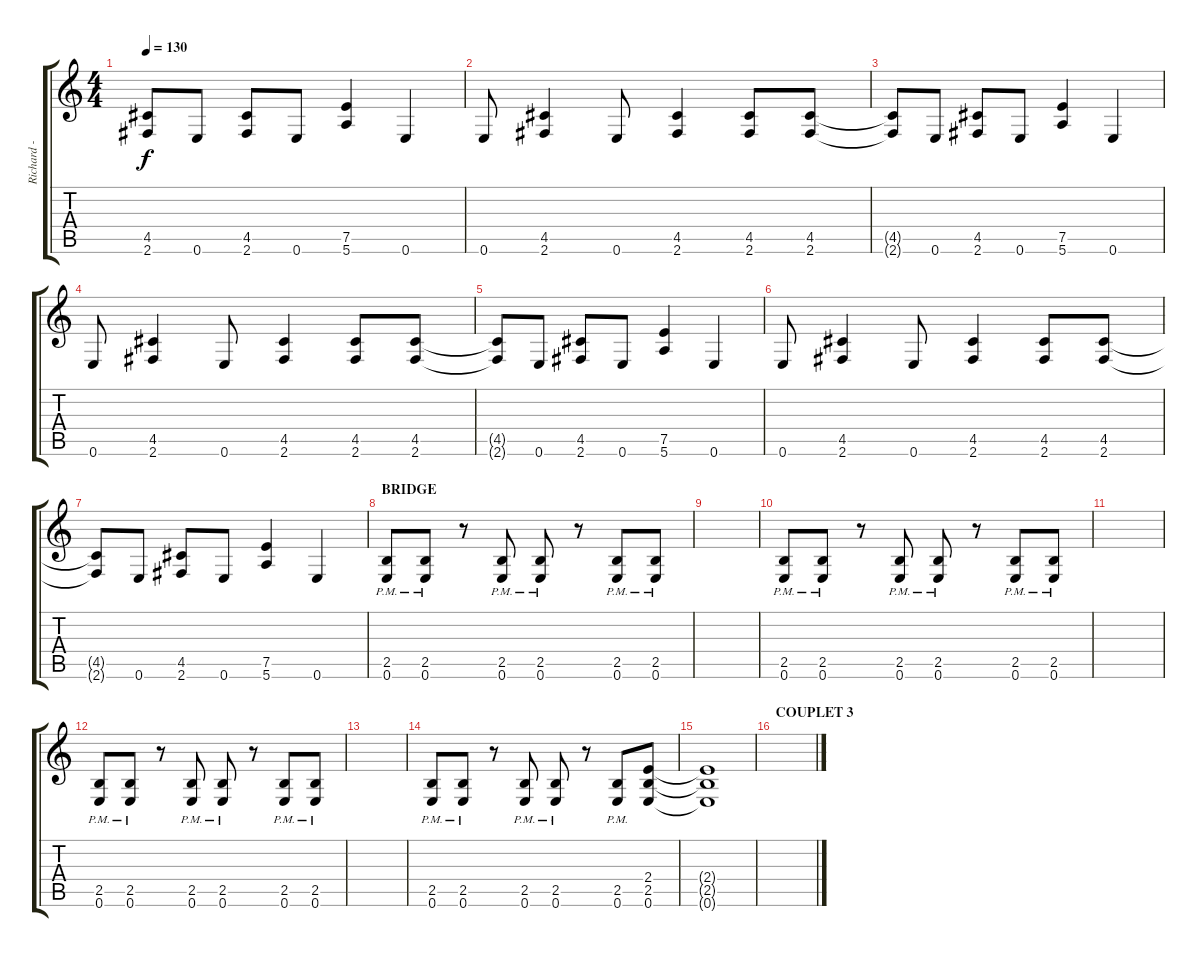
\track ("Richard - Guitar" "Richard - ") {instrument distortionguitar}
\staff {score tabs}
\tuning (E4 B3 G3 D3 A2 E2) {hide}
\ts (4 4)
\tempo 130
\clef g2
\ks c
(4.5{t} 2.6{t}).8{dy f} 0.6.8 (4.5 2.6).8 0.6.8 (7.5 5.6).4 0.6.4 |
0.6.8 (4.5 2.6).4 0.6.8 (4.5 2.6).4 (4.5 2.6).8 (4.5 2.6).8 |
(4.5{t} 2.6{t}).8 0.6.8 (4.5 2.6).8 0.6.8 (7.5 5.6).4 0.6.4 |
0.6.8 (4.5 2.6).4 0.6.8 (4.5 2.6).4 (4.5 2.6).8 (4.5 2.6).8 |
(4.5{t} 2.6{t}).8 0.6.8 (4.5 2.6).8 0.6.8 (7.5 5.6).4 0.6.4 |
0.6.8 (4.5 2.6).4 0.6.8 (4.5 2.6).4 (4.5 2.6).8 (4.5 2.6).8 |
(4.5{t} 2.6{t}).8 0.6.8 (4.5 2.6).8 0.6.8 (7.5 5.6).4 0.6.4 |
\section ("" "BRIDGE ")
(2.5{pm} 0.6{pm}).8 (2.5{pm} 0.6{pm}).8 r.8 (2.5{pm} 0.6{pm}).8 (2.5{pm} 0.6{pm}).8 r.8 (2.5{pm} 0.6{pm}).8 (2.5{pm} 0.6{pm}).8 |
|
(2.5{pm} 0.6{pm}).8 (2.5{pm} 0.6{pm}).8 r.8 (2.5{pm} 0.6{pm}).8 (2.5{pm} 0.6{pm}).8 r.8 (2.5{pm} 0.6{pm}).8 (2.5{pm} 0.6{pm}).8 |
|
(2.5{pm} 0.6{pm}).8 (2.5{pm} 0.6{pm}).8 r.8 (2.5{pm} 0.6{pm}).8 (2.5{pm} 0.6{pm}).8 r.8 (2.5{pm} 0.6{pm}).8 (2.5{pm} 0.6{pm}).8 |
|
(2.5{pm} 0.6{pm}).8 (2.5{pm} 0.6{pm}).8 r.8 (2.5{pm} 0.6{pm}).8 (2.5{pm} 0.6{pm}).8 r.8 (2.5{pm} 0.6{pm}).8 (2.4 2.5 0.6).8 |
(2.4{t} 2.5{t} 0.6{t}).1 |
\section ("" "COUPLET 3")
